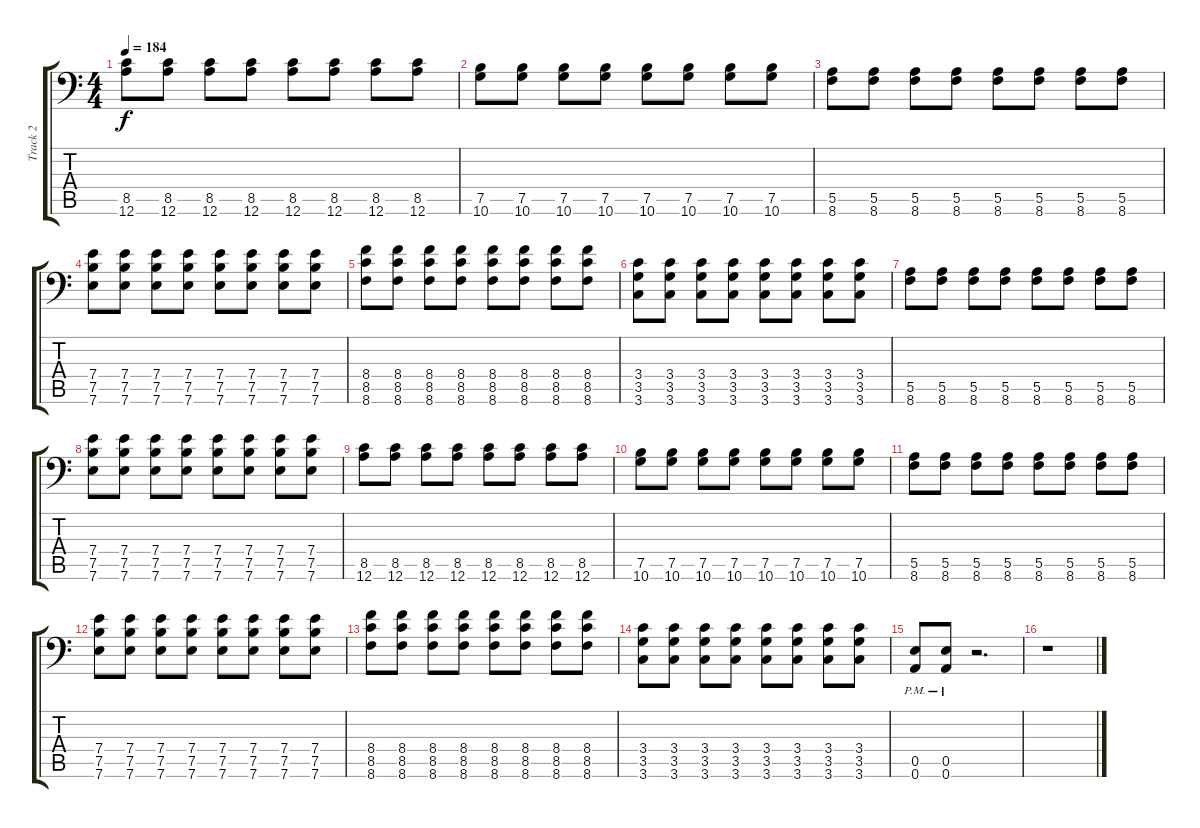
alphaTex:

\track ("Track 2" "Track 2") {instrument distortionguitar}
\staff {score tabs}
\tuning (B3 Gb3 D3 A2 E2 A1) {hide}
\ts (4 4)
\tempo 184
\clef f4
\ks c
(8.5 12.6).8{dy f} (8.5 12.6).8 (8.5 12.6).8 (8.5 12.6).8 (8.5 12.6).8 (8.5 12.6).8 (8.5 12.6).8 (8.5 12.6).8 |
(7.5 10.6).8 (7.5 10.6).8 (7.5 10.6).8 (7.5 10.6).8 (7.5 10.6).8 (7.5 10.6).8 (7.5 10.6).8 (7.5 10.6).8 |
(5.5 8.6).8 (5.5 8.6).8 (5.5 8.6).8 (5.5 8.6).8 (5.5 8.6).8 (5.5 8.6).8 (5.5 8.6).8 (5.5 8.6).8 |
(7.4 7.5 7.6).8 (7.4 7.5 7.6).8 (7.4 7.5 7.6).8 (7.4 7.5 7.6).8 (7.4 7.5 7.6).8 (7.4 7.5 7.6).8 (7.4 7.5 7.6).8 (7.4 7.5 7.6).8 |
(8.4 8.5 8.6).8 (8.4 8.5 8.6).8 (8.4 8.5 8.6).8 (8.4 8.5 8.6).8 (8.4 8.5 8.6).8 (8.4 8.5 8.6).8 (8.4 8.5 8.6).8 (8.4 8.5 8.6).8 |
(3.4 3.5 3.6).8 (3.4 3.5 3.6).8 (3.4 3.5 3.6).8 (3.4 3.5 3.6).8 (3.4 3.5 3.6).8 (3.4 3.5 3.6).8 (3.4 3.5 3.6).8 (3.4 3.5 3.6).8 |
(5.5 8.6).8 (5.5 8.6).8 (5.5 8.6).8 (5.5 8.6).8 (5.5 8.6).8 (5.5 8.6).8 (5.5 8.6).8 (5.5 8.6).8 |
(7.4 7.5 7.6).8 (7.4 7.5 7.6).8 (7.4 7.5 7.6).8 (7.4 7.5 7.6).8 (7.4 7.5 7.6).8 (7.4 7.5 7.6).8 (7.4 7.5 7.6).8 (7.4 7.5 7.6).8 |
(8.5 12.6).8 (8.5 12.6).8 (8.5 12.6).8 (8.5 12.6).8 (8.5 12.6).8 (8.5 12.6).8 (8.5 12.6).8 (8.5 12.6).8 |
(7.5 10.6).8 (7.5 10.6).8 (7.5 10.6).8 (7.5 10.6).8 (7.5 10.6).8 (7.5 10.6).8 (7.5 10.6).8 (7.5 10.6).8 |
(5.5 8.6).8 (5.5 8.6).8 (5.5 8.6).8 (5.5 8.6).8 (5.5 8.6).8 (5.5 8.6).8 (5.5 8.6).8 (5.5 8.6).8 |
(7.4 7.5 7.6).8 (7.4 7.5 7.6).8 (7.4 7.5 7.6).8 (7.4 7.5 7.6).8 (7.4 7.5 7.6).8 (7.4 7.5 7.6).8 (7.4 7.5 7.6).8 (7.4 7.5 7.6).8 |
(8.4 8.5 8.6).8 (8.4 8.5 8.6).8 (8.4 8.5 8.6).8 (8.4 8.5 8.6).8 (8.4 8.5 8.6).8 (8.4 8.5 8.6).8 (8.4 8.5 8.6).8 (8.4 8.5 8.6).8 |
(3.4 3.5 3.6).8 (3.4 3.5 3.6).8 (3.4 3.5 3.6).8 (3.4 3.5 3.6).8 (3.4 3.5 3.6).8 (3.4 3.5 3.6).8 (3.4 3.5 3.6).8 (3.4 3.5 3.6).8 |
(0.5{pm} 0.6{pm}).8 (0.5{pm} 0.6{pm}).8 r.2{d} |
r.1
